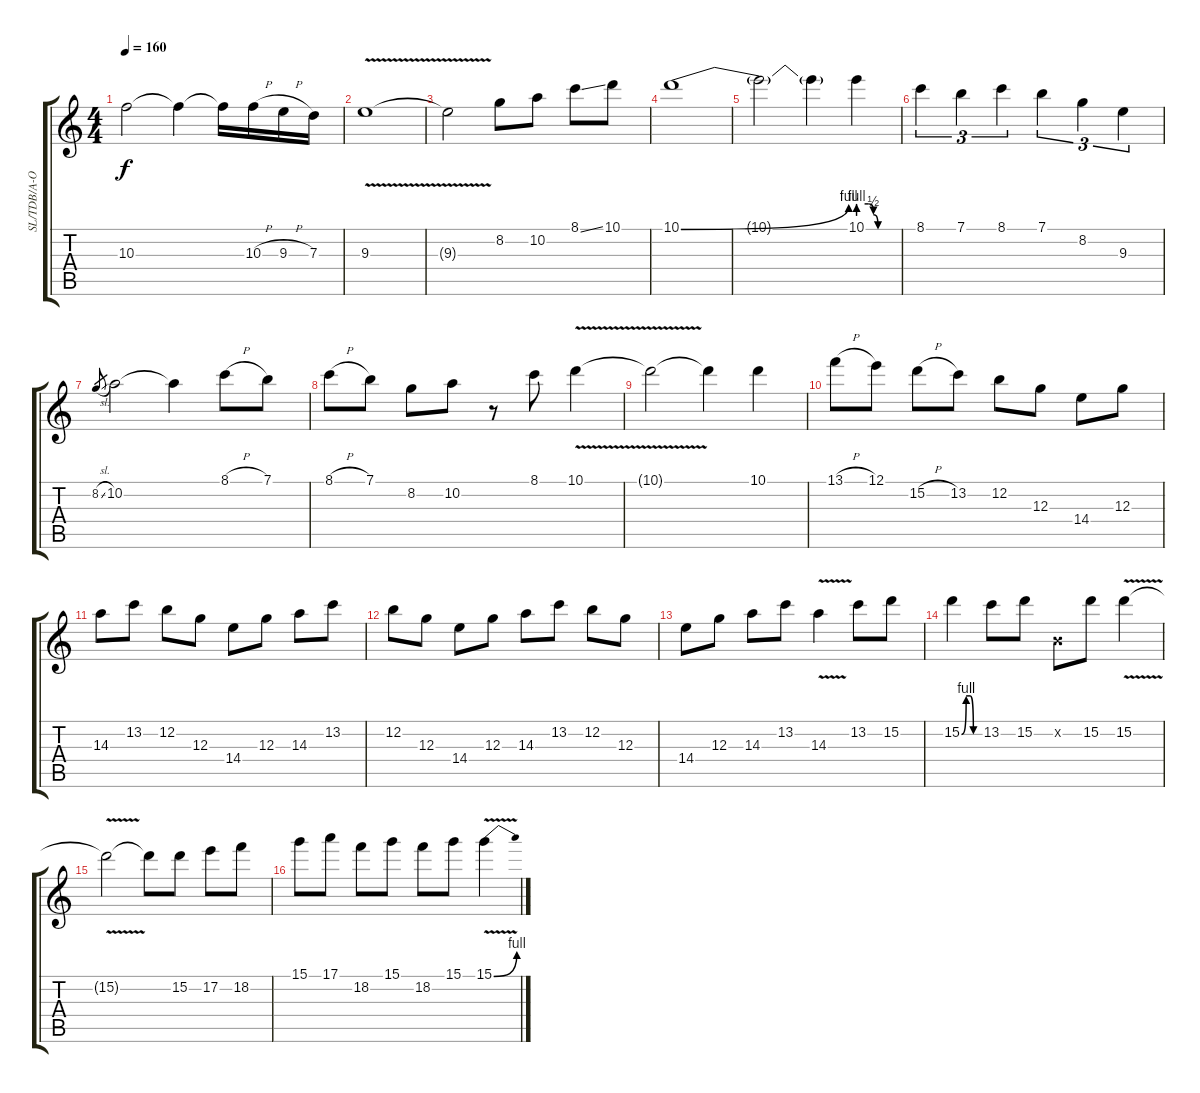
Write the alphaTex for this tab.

\track ("SL/TDB/A-O" "SL/TDB/A-O") {instrument distortionguitar}
\staff {score tabs}
\tuning (E4 B3 G3 D3 A2 E2) {hide}
\ts (4 4)
\tempo 160
\clef g2
\ks c
10.3{t}.2{dy f} 10.3{t}.4 10.3{t}.16 10.3{h}.16 9.3{h}.16 7.3.16 |
9.3{v}.1 |
9.3{t}.2 8.2.8 10.2.8 8.1{ss}.8 10.1.8 |
10.1{be (bend 0 0 60 4)}.1 |
10.1{t}.2 10.1{t}.4 10.1{be (custom 0 4 15 4 23 2 30 0 60 0)}.4 |
8.1.4{tu (3 2)} 7.1.4{tu (3 2)} 8.1.4{tu (3 2)} 7.1.4{tu (3 2)} 8.2.4{tu (3 2)} 9.3.4{tu (3 2)} |
8.2{sl}.8{gr} 10.2.2 10.2{t}.4 8.1{h}.8 7.1.8 |
8.1{h}.8 7.1.8 8.2.8 10.2.8 r.8 8.1.8 10.1{v}.4 |
10.1{t}.2 10.1{t}.4 10.1.4 |
13.1{h}.8 12.1.8 15.2{h}.8 13.2.8 12.2.8 12.3.8 14.4.8 12.3.8 |
14.3.8 13.2.8 12.2.8 12.3.8 14.4.8 12.3.8 14.3.8 13.2.8 |
12.2.8 12.3.8 14.4.8 12.3.8 14.3.8 13.2.8 12.2.8 12.3.8 |
14.4.8 12.3.8 14.3.8 13.2.8 14.3{v}.4 13.2.8 15.2.8 |
15.2{be (custom 0 0 15 4 28 4 39 0 60 0)}.4 13.2.8 15.2.8 0.2{x}.8 15.2.8 15.2{v}.4 |
15.2{t}.2 15.2{t}.8 15.2.8 17.2.8 18.2.8 |
15.1.8 17.1.8 18.2.8 15.1.8 18.2.8 15.1.8 15.1{be (bend 0 0 60 4) v}.4
